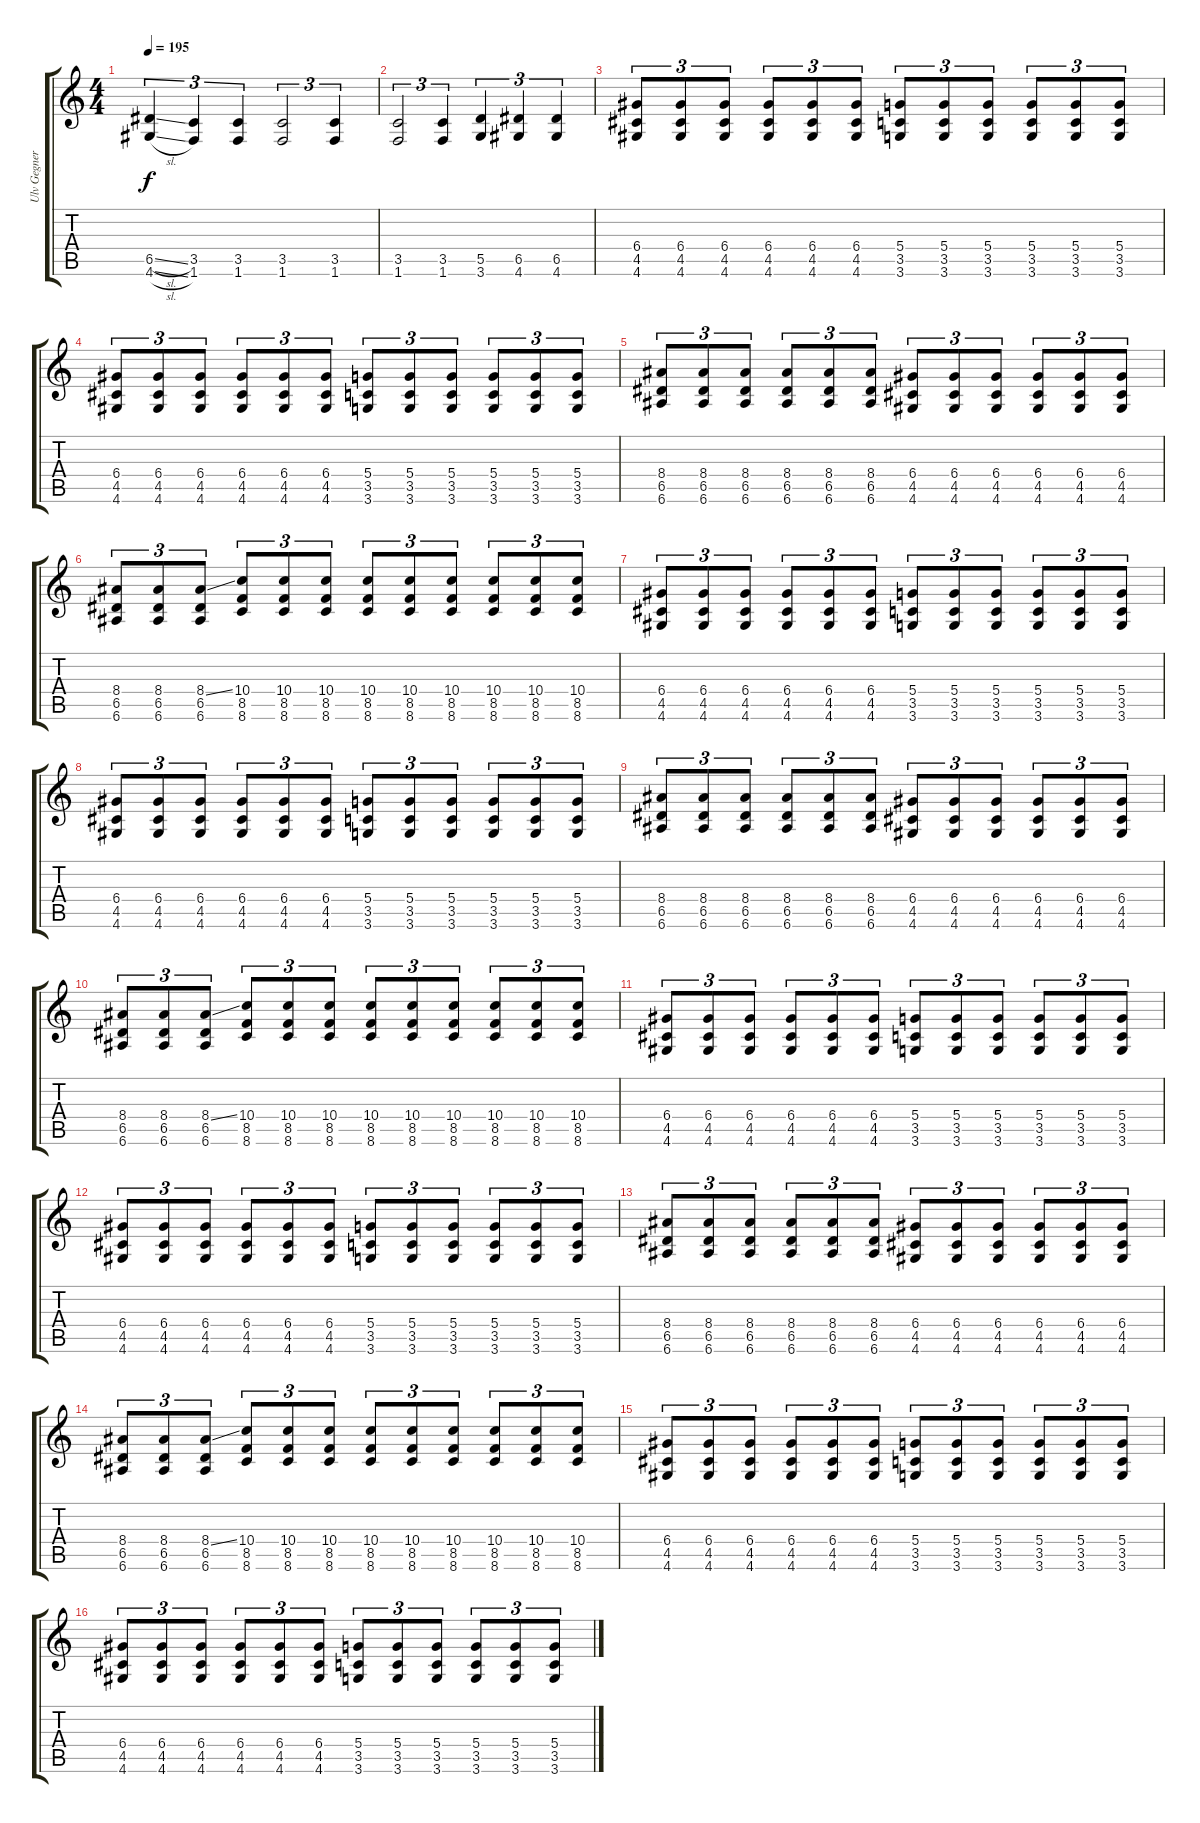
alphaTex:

\track ("Ulv Gegner" "Ulv Gegner") {instrument distortionguitar}
\staff {score tabs}
\tuning (E4 B3 G3 D3 A2 E2) {hide}
\ts (4 4)
\tempo 195
\clef g2
\ks c
(6.5{sl} 4.6{sl}).4{tu (3 2) dy f} (3.5 1.6).4{tu (3 2)} (3.5 1.6).4{tu (3 2)} (3.5 1.6).2{tu (3 2)} (3.5 1.6).4{tu (3 2)} |
(3.5 1.6).2{tu (3 2)} (3.5 1.6).4{tu (3 2)} (5.5 3.6).4{tu (3 2)} (6.5 4.6).4{tu (3 2)} (6.5 4.6).4{tu (3 2)} |
(6.4 4.5 4.6).8{tu (3 2)} (6.4 4.5 4.6).8{tu (3 2)} (6.4 4.5 4.6).8{tu (3 2)} (6.4 4.5 4.6).8{tu (3 2)} (6.4 4.5 4.6).8{tu (3 2)} (6.4 4.5 4.6).8{tu (3 2)} (5.4 3.5 3.6).8{tu (3 2)} (5.4 3.5 3.6).8{tu (3 2)} (5.4 3.5 3.6).8{tu (3 2)} (5.4 3.5 3.6).8{tu (3 2)} (5.4 3.5 3.6).8{tu (3 2)} (5.4 3.5 3.6).8{tu (3 2)} |
(6.4 4.5 4.6).8{tu (3 2)} (6.4 4.5 4.6).8{tu (3 2)} (6.4 4.5 4.6).8{tu (3 2)} (6.4 4.5 4.6).8{tu (3 2)} (6.4 4.5 4.6).8{tu (3 2)} (6.4 4.5 4.6).8{tu (3 2)} (5.4 3.5 3.6).8{tu (3 2)} (5.4 3.5 3.6).8{tu (3 2)} (5.4 3.5 3.6).8{tu (3 2)} (5.4 3.5 3.6).8{tu (3 2)} (5.4 3.5 3.6).8{tu (3 2)} (5.4 3.5 3.6).8{tu (3 2)} |
(8.4 6.5 6.6).8{tu (3 2)} (8.4 6.5 6.6).8{tu (3 2)} (8.4 6.5 6.6).8{tu (3 2)} (8.4 6.5 6.6).8{tu (3 2)} (8.4 6.5 6.6).8{tu (3 2)} (8.4 6.5 6.6).8{tu (3 2)} (6.4 4.5 4.6).8{tu (3 2)} (6.4 4.5 4.6).8{tu (3 2)} (6.4 4.5 4.6).8{tu (3 2)} (6.4 4.5 4.6).8{tu (3 2)} (6.4 4.5 4.6).8{tu (3 2)} (6.4 4.5 4.6).8{tu (3 2)} |
(8.4 6.5 6.6).8{tu (3 2)} (8.4 6.5 6.6).8{tu (3 2)} (8.4{ss} 6.5 6.6).8{tu (3 2)} (10.4 8.5 8.6).8{tu (3 2)} (10.4 8.5 8.6).8{tu (3 2)} (10.4 8.5 8.6).8{tu (3 2)} (10.4 8.5 8.6).8{tu (3 2)} (10.4 8.5 8.6).8{tu (3 2)} (10.4 8.5 8.6).8{tu (3 2)} (10.4 8.5 8.6).8{tu (3 2)} (10.4 8.5 8.6).8{tu (3 2)} (10.4 8.5 8.6).8{tu (3 2)} |
(6.4 4.5 4.6).8{tu (3 2)} (6.4 4.5 4.6).8{tu (3 2)} (6.4 4.5 4.6).8{tu (3 2)} (6.4 4.5 4.6).8{tu (3 2)} (6.4 4.5 4.6).8{tu (3 2)} (6.4 4.5 4.6).8{tu (3 2)} (5.4 3.5 3.6).8{tu (3 2)} (5.4 3.5 3.6).8{tu (3 2)} (5.4 3.5 3.6).8{tu (3 2)} (5.4 3.5 3.6).8{tu (3 2)} (5.4 3.5 3.6).8{tu (3 2)} (5.4 3.5 3.6).8{tu (3 2)} |
(6.4 4.5 4.6).8{tu (3 2)} (6.4 4.5 4.6).8{tu (3 2)} (6.4 4.5 4.6).8{tu (3 2)} (6.4 4.5 4.6).8{tu (3 2)} (6.4 4.5 4.6).8{tu (3 2)} (6.4 4.5 4.6).8{tu (3 2)} (5.4 3.5 3.6).8{tu (3 2)} (5.4 3.5 3.6).8{tu (3 2)} (5.4 3.5 3.6).8{tu (3 2)} (5.4 3.5 3.6).8{tu (3 2)} (5.4 3.5 3.6).8{tu (3 2)} (5.4 3.5 3.6).8{tu (3 2)} |
(8.4 6.5 6.6).8{tu (3 2)} (8.4 6.5 6.6).8{tu (3 2)} (8.4 6.5 6.6).8{tu (3 2)} (8.4 6.5 6.6).8{tu (3 2)} (8.4 6.5 6.6).8{tu (3 2)} (8.4 6.5 6.6).8{tu (3 2)} (6.4 4.5 4.6).8{tu (3 2)} (6.4 4.5 4.6).8{tu (3 2)} (6.4 4.5 4.6).8{tu (3 2)} (6.4 4.5 4.6).8{tu (3 2)} (6.4 4.5 4.6).8{tu (3 2)} (6.4 4.5 4.6).8{tu (3 2)} |
(8.4 6.5 6.6).8{tu (3 2)} (8.4 6.5 6.6).8{tu (3 2)} (8.4{ss} 6.5 6.6).8{tu (3 2)} (10.4 8.5 8.6).8{tu (3 2)} (10.4 8.5 8.6).8{tu (3 2)} (10.4 8.5 8.6).8{tu (3 2)} (10.4 8.5 8.6).8{tu (3 2)} (10.4 8.5 8.6).8{tu (3 2)} (10.4 8.5 8.6).8{tu (3 2)} (10.4 8.5 8.6).8{tu (3 2)} (10.4 8.5 8.6).8{tu (3 2)} (10.4 8.5 8.6).8{tu (3 2)} |
(6.4 4.5 4.6).8{tu (3 2)} (6.4 4.5 4.6).8{tu (3 2)} (6.4 4.5 4.6).8{tu (3 2)} (6.4 4.5 4.6).8{tu (3 2)} (6.4 4.5 4.6).8{tu (3 2)} (6.4 4.5 4.6).8{tu (3 2)} (5.4 3.5 3.6).8{tu (3 2)} (5.4 3.5 3.6).8{tu (3 2)} (5.4 3.5 3.6).8{tu (3 2)} (5.4 3.5 3.6).8{tu (3 2)} (5.4 3.5 3.6).8{tu (3 2)} (5.4 3.5 3.6).8{tu (3 2)} |
(6.4 4.5 4.6).8{tu (3 2)} (6.4 4.5 4.6).8{tu (3 2)} (6.4 4.5 4.6).8{tu (3 2)} (6.4 4.5 4.6).8{tu (3 2)} (6.4 4.5 4.6).8{tu (3 2)} (6.4 4.5 4.6).8{tu (3 2)} (5.4 3.5 3.6).8{tu (3 2)} (5.4 3.5 3.6).8{tu (3 2)} (5.4 3.5 3.6).8{tu (3 2)} (5.4 3.5 3.6).8{tu (3 2)} (5.4 3.5 3.6).8{tu (3 2)} (5.4 3.5 3.6).8{tu (3 2)} |
(8.4 6.5 6.6).8{tu (3 2)} (8.4 6.5 6.6).8{tu (3 2)} (8.4 6.5 6.6).8{tu (3 2)} (8.4 6.5 6.6).8{tu (3 2)} (8.4 6.5 6.6).8{tu (3 2)} (8.4 6.5 6.6).8{tu (3 2)} (6.4 4.5 4.6).8{tu (3 2)} (6.4 4.5 4.6).8{tu (3 2)} (6.4 4.5 4.6).8{tu (3 2)} (6.4 4.5 4.6).8{tu (3 2)} (6.4 4.5 4.6).8{tu (3 2)} (6.4 4.5 4.6).8{tu (3 2)} |
(8.4 6.5 6.6).8{tu (3 2)} (8.4 6.5 6.6).8{tu (3 2)} (8.4{ss} 6.5 6.6).8{tu (3 2)} (10.4 8.5 8.6).8{tu (3 2)} (10.4 8.5 8.6).8{tu (3 2)} (10.4 8.5 8.6).8{tu (3 2)} (10.4 8.5 8.6).8{tu (3 2)} (10.4 8.5 8.6).8{tu (3 2)} (10.4 8.5 8.6).8{tu (3 2)} (10.4 8.5 8.6).8{tu (3 2)} (10.4 8.5 8.6).8{tu (3 2)} (10.4 8.5 8.6).8{tu (3 2)} |
(6.4 4.5 4.6).8{tu (3 2)} (6.4 4.5 4.6).8{tu (3 2)} (6.4 4.5 4.6).8{tu (3 2)} (6.4 4.5 4.6).8{tu (3 2)} (6.4 4.5 4.6).8{tu (3 2)} (6.4 4.5 4.6).8{tu (3 2)} (5.4 3.5 3.6).8{tu (3 2)} (5.4 3.5 3.6).8{tu (3 2)} (5.4 3.5 3.6).8{tu (3 2)} (5.4 3.5 3.6).8{tu (3 2)} (5.4 3.5 3.6).8{tu (3 2)} (5.4 3.5 3.6).8{tu (3 2)} |
(6.4 4.5 4.6).8{tu (3 2)} (6.4 4.5 4.6).8{tu (3 2)} (6.4 4.5 4.6).8{tu (3 2)} (6.4 4.5 4.6).8{tu (3 2)} (6.4 4.5 4.6).8{tu (3 2)} (6.4 4.5 4.6).8{tu (3 2)} (5.4 3.5 3.6).8{tu (3 2)} (5.4 3.5 3.6).8{tu (3 2)} (5.4 3.5 3.6).8{tu (3 2)} (5.4 3.5 3.6).8{tu (3 2)} (5.4 3.5 3.6).8{tu (3 2)} (5.4 3.5 3.6).8{tu (3 2)}
